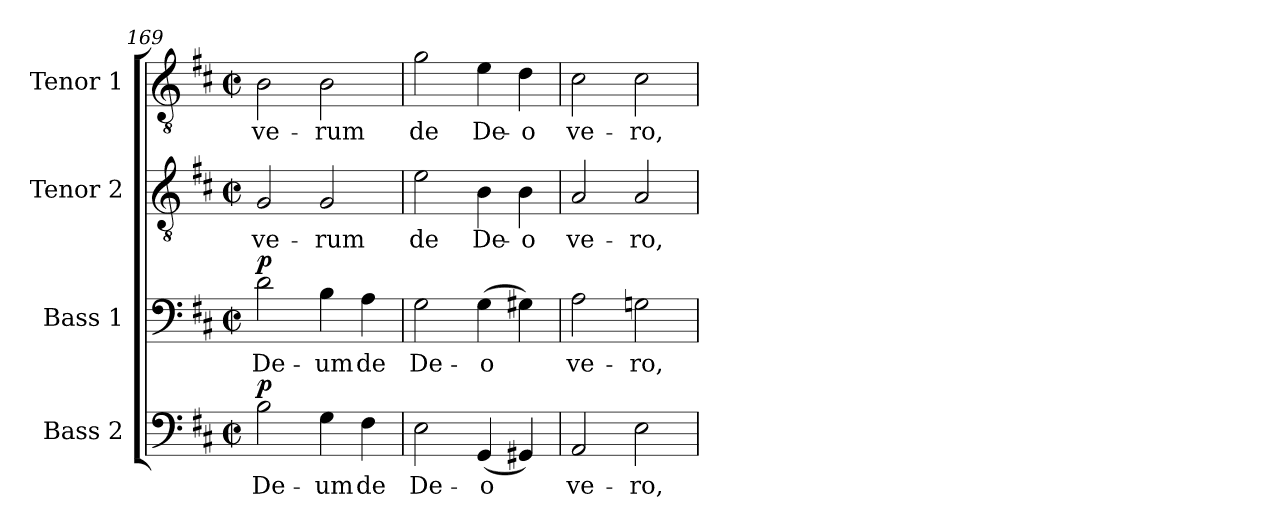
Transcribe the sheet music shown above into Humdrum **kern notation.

**kern	**text	**dynam	**kern	**text	**dynam	**kern	**text	**kern	**text
*part4	*part4	*part4	*part3	*part3	*part3	*part2	*part2	*part1	*part1
*staff4	*staff4	*staff4	*staff3	*staff3	*staff3	*staff2	*staff2	*staff1	*staff1
*I"Bass 2	*	*	*I"Bass 1	*	*	*I"Tenor 2	*	*I"Tenor 1	*
*I'B. 2	*	*	*I'B. 1	*	*	*I'T. 2	*	*I'T. 1	*
*clefF4	*	*	*clefF4	*	*	*clefGv2	*	*clefGv2	*
*k[f#c#]	*	*	*k[f#c#]	*	*	*k[f#c#]	*	*k[f#c#]	*
*D:	*	*	*D:	*	*	*D:	*	*D:	*
*M2/2	*	*	*M2/2	*	*	*M2/2	*	*M2/2	*
*met(c|)	*	*	*met(c|)	*	*	*met(c|)	*	*met(c|)	*
=169	=169	=169	=169	=169	=169	=169	=169	=169	=169
!	!LO:LY:b	!LO:DY:a	!	!LO:LY:b	!LO:DY:a	!	!LO:LY:b	!	!LO:LY:b
2B\	De-	p	2d\	De-	p	2G/	ve-	2B\	ve-
!	!LO:LY:b	!	!	!LO:LY:b	!	!	!LO:LY:b	!	!LO:LY:b
4G\	-um	.	4B\	-um	.	2G/	-rum	2B\	-rum
!	!LO:LY:b	!	!	!LO:LY:b	!	!	!	!	!
4F#\	de	.	4A\	de	.	.	.	.	.
=170	=170	=170	=170	=170	=170	=170	=170	=170	=170
!	!LO:LY:b	!	!	!LO:LY:b	!	!	!LO:LY:b	!	!LO:LY:b
2E\	De-	.	2G\	De-	.	2e\	de	2g\	de
!	!LO:LY:b	!	!	!LO:LY:b	!	!	!LO:LY:b	!	!LO:LY:b
(<4GG/	-o	.	(>4G\	-o	.	4B\	De-	4e\	De-
!	!	!	!	!	!	!	!LO:LY:b	!	!LO:LY:b
4GG#X/)	.	.	4G#X\)	.	.	4B\	-o	4d\	-o
=171	=171	=171	=171	=171	=171	=171	=171	=171	=171
!	!LO:LY:b	!	!	!LO:LY:b	!	!	!LO:LY:b	!	!LO:LY:b
2AA/	ve-	.	2A\	ve-	.	2A/	ve-	2c#\	ve-
!	!LO:LY:b	!	!	!LO:LY:b	!	!	!LO:LY:b	!	!LO:LY:b
2E\	-ro,	.	2Gn\	-ro,	.	2A/	-ro,	2c#\	-ro,
=	=	=	=	=	=	=	=	=	=
*-	*-	*-	*-	*-	*-	*-	*-	*-	*-
